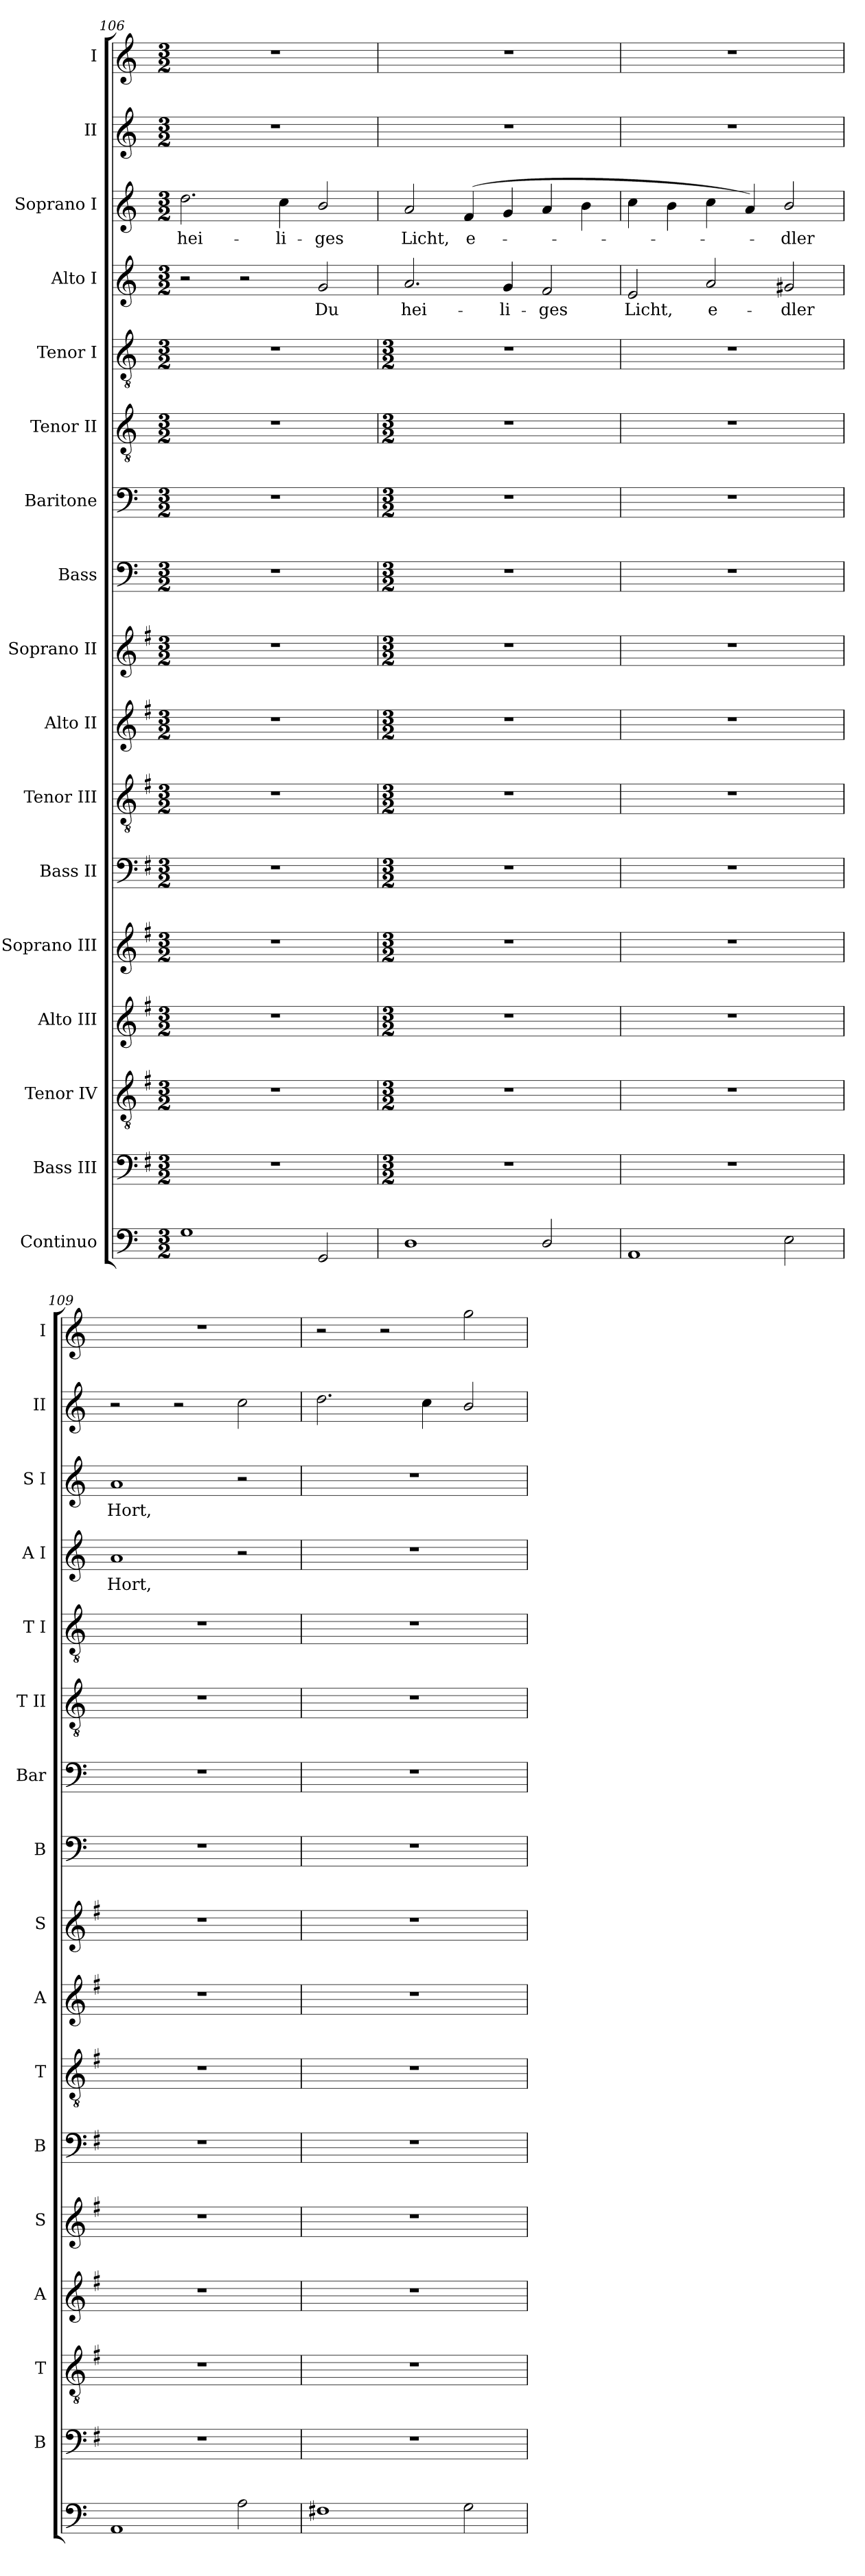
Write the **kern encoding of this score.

**kern	**kern	**kern	**kern	**kern	**kern	**kern	**kern	**kern	**kern	**kern	**kern	**kern	**kern	**text	**kern	**text	**kern	**kern
*part17	*part16	*part15	*part14	*part13	*part12	*part11	*part10	*part9	*part8	*part7	*part6	*part5	*part4	*part4	*part3	*part3	*part2	*part1
*staff17	*staff16	*staff15	*staff14	*staff13	*staff12	*staff11	*staff10	*staff9	*staff8	*staff7	*staff6	*staff5	*staff4	*staff4	*staff3	*staff3	*staff2	*staff1
*I"Continuo	*I"Bass III	*I"Tenor IV	*I"Alto III	*I"Soprano III	*I"Bass II	*I"Tenor III	*I"Alto II	*I"Soprano II	*I"Bass	*I"Baritone	*I"Tenor II	*I"Tenor I	*I"Alto I	*	*I"Soprano I	*	*I"II	*I"I
*	*I'B	*I'T	*I'A	*I'S	*I'B	*I'T	*I'A	*I'S	*I'B	*I'Bar	*I'T II	*I'T I	*I'A I	*	*I'S I	*	*I'II	*I'I
*clefF4	*clefF4	*clefGv2	*clefG2	*clefG2	*clefF4	*clefGv2	*clefG2	*clefG2	*clefF4	*clefF4	*clefGv2	*clefGv2	*clefG2	*	*clefG2	*	*clefG2	*clefG2
*	*ITrd4c7	*ITrd4c7	*ITrd4c7	*ITrd4c7	*ITrd4c7	*ITrd4c7	*ITrd4c7	*ITrd4c7	*	*	*	*	*	*	*	*	*	*
*k[]	*k[]	*k[]	*k[]	*k[]	*k[]	*k[]	*k[]	*k[]	*k[]	*k[]	*k[]	*k[]	*k[]	*	*k[]	*	*k[]	*k[]
*C:	*C:	*C:	*C:	*C:	*C:	*C:	*C:	*C:	*C:	*C:	*C:	*C:	*C:	*	*C:	*	*C:	*C:
*M3/2	*M3/2	*M3/2	*M3/2	*M3/2	*M3/2	*M3/2	*M3/2	*M3/2	*M3/2	*M3/2	*M3/2	*M3/2	*M3/2	*	*M3/2	*	*M3/2	*M3/2
=106	=106	=106	=106	=106	=106	=106	=106	=106	=106	=106	=106	=106	=106	=106	=106	=106	=106	=106
!	!LO:N:vis=1	!LO:N:vis=1	!LO:N:vis=1	!LO:N:vis=1	!LO:N:vis=1	!LO:N:vis=1	!LO:N:vis=1	!LO:N:vis=1	!LO:N:vis=1	!LO:N:vis=1	!LO:N:vis=1	!LO:N:vis=1	!	!	!	!LO:LY:b	!LO:N:vis=1	!LO:N:vis=1
1G	1.r	1.r	1.r	1.r	1.r	1.r	1.r	1.r	1.r	1.r	1.r	1.r	2r	.	2.dd	hei-	1.r	1.r
.	.	.	.	.	.	.	.	.	.	.	.	.	2r	.	.	.	.	.
!	!	!	!	!	!	!	!	!	!	!	!	!	!	!	!	!LO:LY:b	!	!
.	.	.	.	.	.	.	.	.	.	.	.	.	.	.	4cc	-li-	.	.
!	!	!	!	!	!	!	!	!	!	!	!	!	!	!LO:LY:b	!	!LO:LY:b	!	!
2GG	.	.	.	.	.	.	.	.	.	.	.	.	2g	Du	2b/	-ges	.	.
!!LO:LB:g=z
=107	=107	=107	=107	=107	=107	=107	=107	=107	=107	=107	=107	=107	=107	=107	=107	=107	=107	=107
*	*M3/2	*M3/2	*M3/2	*M3/2	*M3/2	*M3/2	*M3/2	*M3/2	*M3/2	*M3/2	*M3/2	*M3/2	*	*	*	*	*	*
!	!	!	!	!	!	!	!	!	!	!	!	!	!	!LO:LY:b	!	!LO:LY:b	!LO:N:vis=1	!LO:N:vis=1
1D	1.r	1.r	1.r	1.r	1.r	1.r	1.r	1.r	1.r	1.r	1.r	1.r	2.a	hei-	2a	Licht,	1.r	1.r
!	!	!	!	!	!	!	!	!	!	!	!	!	!	!	!	!LO:LY:b	!	!
.	.	.	.	.	.	.	.	.	.	.	.	.	.	.	(<4f	e-	.	.
!	!	!	!	!	!	!	!	!	!	!	!	!	!	!LO:LY:b	!	!	!	!
.	.	.	.	.	.	.	.	.	.	.	.	.	4g	-li-	4g	.	.	.
!	!	!	!	!	!	!	!	!	!	!	!	!	!	!LO:LY:b	!	!	!	!
2D/	.	.	.	.	.	.	.	.	.	.	.	.	2f	-ges	4a	.	.	.
.	.	.	.	.	.	.	.	.	.	.	.	.	.	.	4b\	.	.	.
=108	=108	=108	=108	=108	=108	=108	=108	=108	=108	=108	=108	=108	=108	=108	=108	=108	=108	=108
!	!	!	!	!	!	!	!	!	!	!	!	!	!	!LO:LY:b	!	!	!LO:N:vis=1	!LO:N:vis=1
1AA	1.r	1.r	1.r	1.r	1.r	1.r	1.r	1.r	1.r	1.r	1.r	1.r	2e	Licht,	4cc	.	1.r	1.r
.	.	.	.	.	.	.	.	.	.	.	.	.	.	.	4b\	.	.	.
!	!	!	!	!	!	!	!	!	!	!	!	!	!	!LO:LY:b	!	!	!	!
.	.	.	.	.	.	.	.	.	.	.	.	.	2a	e-	4cc	.	.	.
.	.	.	.	.	.	.	.	.	.	.	.	.	.	.	4a)	.	.	.
!	!	!	!	!	!	!	!	!	!	!	!	!	!	!LO:LY:b	!	!LO:LY:b	!	!
2E	.	.	.	.	.	.	.	.	.	.	.	.	2g#X	-dler	2b/	dler	.	.
=109	=109	=109	=109	=109	=109	=109	=109	=109	=109	=109	=109	=109	=109	=109	=109	=109	=109	=109
!	!	!	!	!	!	!	!	!	!	!	!	!	!	!LO:LY:b	!	!LO:LY:b	!	!LO:N:vis=1
1AA	1.r	1.r	1.r	1.r	1.r	1.r	1.r	1.r	1.r	1.r	1.r	1.r	1a	Hort,	1a	Hort,	2r	1.r
.	.	.	.	.	.	.	.	.	.	.	.	.	.	.	.	.	2r	.
2A	.	.	.	.	.	.	.	.	.	.	.	.	2r	.	2r	.	2cc	.
=110	=110	=110	=110	=110	=110	=110	=110	=110	=110	=110	=110	=110	=110	=110	=110	=110	=110	=110
!	!	!	!	!	!	!	!	!	!	!	!	!	!LO:N:vis=1	!	!LO:N:vis=1	!	!	!
1F#X	1.r	1.r	1.r	1.r	1.r	1.r	1.r	1.r	1.r	1.r	1.r	1.r	1.r	.	1.r	.	2.dd	2r
.	.	.	.	.	.	.	.	.	.	.	.	.	.	.	.	.	.	2r
.	.	.	.	.	.	.	.	.	.	.	.	.	.	.	.	.	4cc	.
2G	.	.	.	.	.	.	.	.	.	.	.	.	.	.	.	.	2b/	2gg
=	=	=	=	=	=	=	=	=	=	=	=	=	=	=	=	=	=	=
*-	*-	*-	*-	*-	*-	*-	*-	*-	*-	*-	*-	*-	*-	*-	*-	*-	*-	*-
